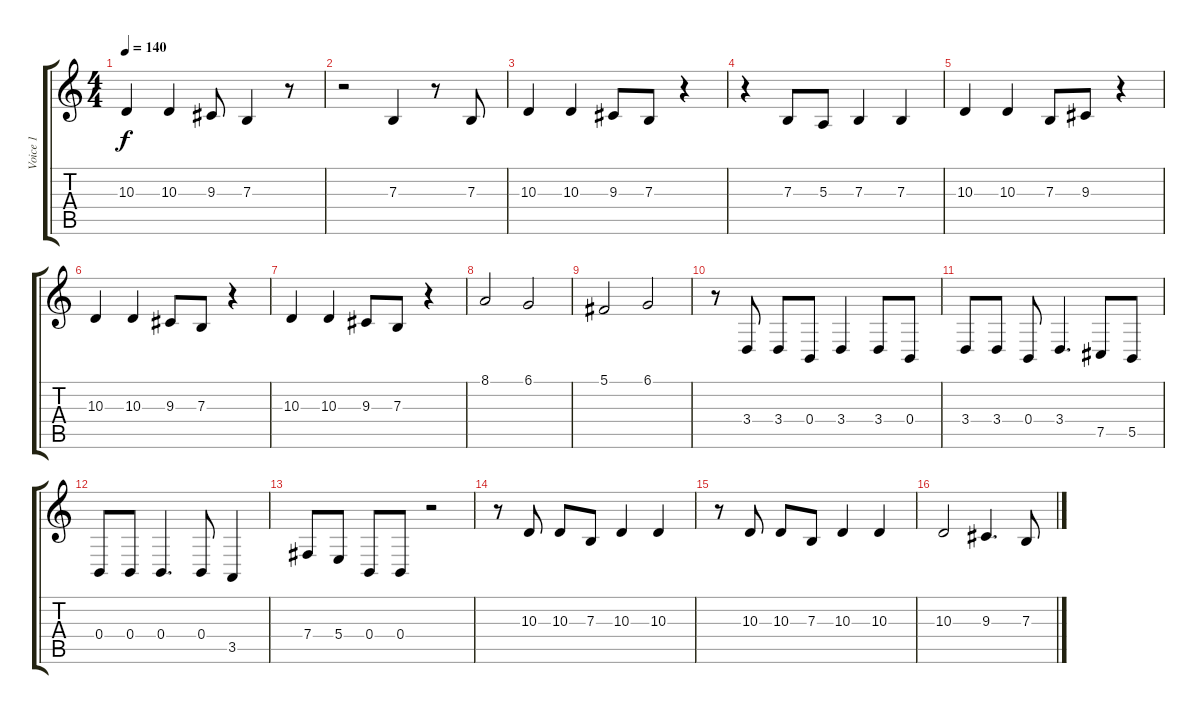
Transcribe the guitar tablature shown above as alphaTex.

\track ("Voice 1" "Voice 1") {instrument lead5charang}
\staff {score tabs}
\tuning (Db4 Ab3 E3 B2 Gb2 B1) {hide}
\ts (4 4)
\tempo 140
\clef g2
\ks c
10.3.4{dy f} 10.3.4 9.3.8 7.3.4 r.8 |
r.2 7.3.4 r.8 7.3.8 |
10.3.4 10.3.4 9.3.8 7.3.8 r.4 |
r.4 7.3.8 5.3.8 7.3.4 7.3.4 |
10.3.4 10.3.4 7.3.8 9.3.8 r.4 |
10.3.4 10.3.4 9.3.8 7.3.8 r.4 |
10.3.4 10.3.4 9.3.8 7.3.8 r.4 |
8.1.2 6.1.2 |
5.1.2 6.1.2 |
r.8 3.4.8 3.4.8 0.4.8 3.4.4 3.4.8 0.4.8 |
3.4.8 3.4.8 0.4.8 3.4.4{d} 7.5.8 5.5.8 |
0.4.8 0.4.8 0.4.4{d} 0.4.8 3.5.4 |
7.4.8 5.4.8 0.4.8 0.4.8 r.2 |
r.8 10.3.8 10.3.8 7.3.8 10.3.4 10.3.4 |
r.8 10.3.8 10.3.8 7.3.8 10.3.4 10.3.4 |
10.3.2 9.3.4{d} 7.3.8
